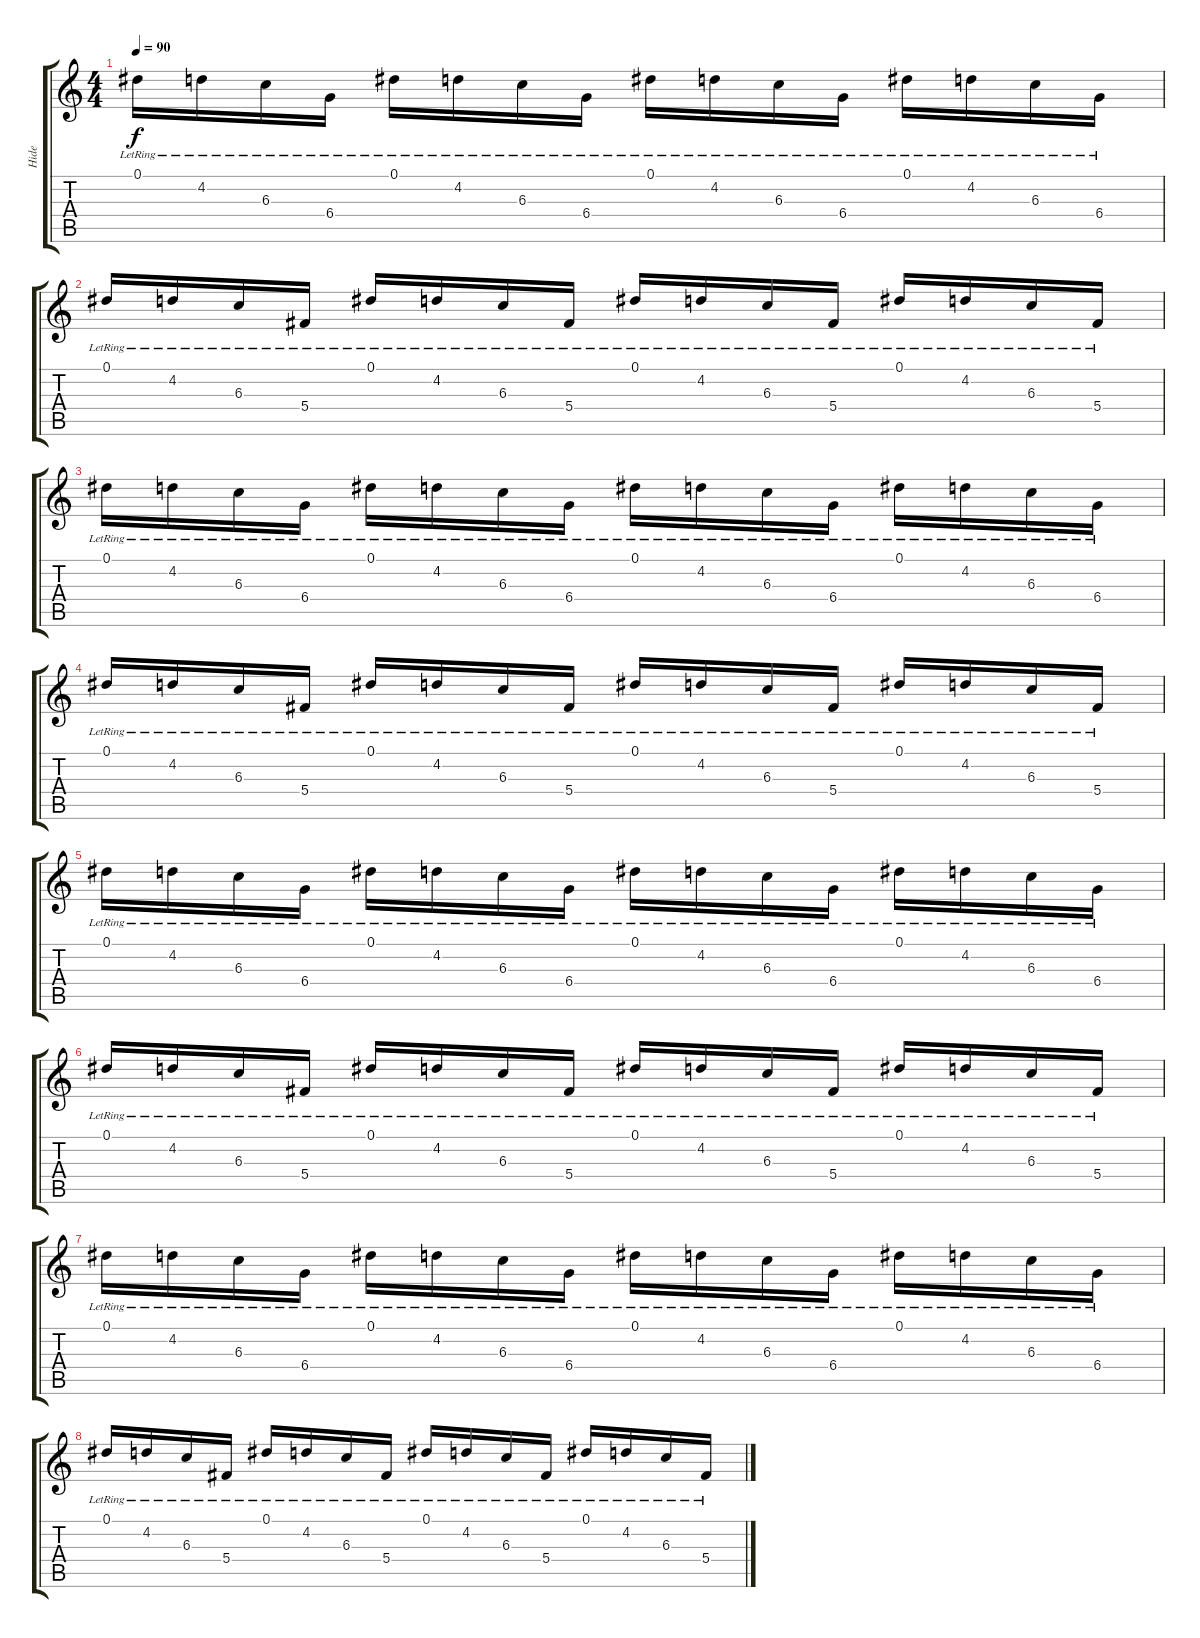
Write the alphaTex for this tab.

\track ("Hide" "Hide") {instrument acousticguitarsteel}
\staff {score tabs}
\tuning (Eb4 Bb3 Gb3 Db3 Ab2 Eb2) {hide}
\ts (4 4)
\tempo 90
\clef g2
\ks c
0.1{lr}.16{dy f instrument acousticguitarsteel} 4.2{lr}.16 6.3{lr}.16 6.4{lr}.16 0.1{lr}.16 4.2{lr}.16 6.3{lr}.16 6.4{lr}.16 0.1{lr}.16 4.2{lr}.16 6.3{lr}.16 6.4{lr}.16 0.1{lr}.16 4.2{lr}.16 6.3{lr}.16 6.4{lr}.16 |
0.1{lr}.16 4.2{lr}.16 6.3{lr}.16 5.4{lr}.16 0.1{lr}.16 4.2{lr}.16 6.3{lr}.16 5.4{lr}.16 0.1{lr}.16 4.2{lr}.16 6.3{lr}.16 5.4{lr}.16 0.1{lr}.16 4.2{lr}.16 6.3{lr}.16 5.4{lr}.16 |
0.1{lr}.16 4.2{lr}.16 6.3{lr}.16 6.4{lr}.16 0.1{lr}.16 4.2{lr}.16 6.3{lr}.16 6.4{lr}.16 0.1{lr}.16 4.2{lr}.16 6.3{lr}.16 6.4{lr}.16 0.1{lr}.16 4.2{lr}.16 6.3{lr}.16 6.4{lr}.16 |
0.1{lr}.16 4.2{lr}.16 6.3{lr}.16 5.4{lr}.16 0.1{lr}.16 4.2{lr}.16 6.3{lr}.16 5.4{lr}.16 0.1{lr}.16 4.2{lr}.16 6.3{lr}.16 5.4{lr}.16 0.1{lr}.16 4.2{lr}.16 6.3{lr}.16 5.4{lr}.16 |
0.1{lr}.16 4.2{lr}.16 6.3{lr}.16 6.4{lr}.16 0.1{lr}.16 4.2{lr}.16 6.3{lr}.16 6.4{lr}.16 0.1{lr}.16 4.2{lr}.16 6.3{lr}.16 6.4{lr}.16 0.1{lr}.16 4.2{lr}.16 6.3{lr}.16 6.4{lr}.16 |
0.1{lr}.16 4.2{lr}.16 6.3{lr}.16 5.4{lr}.16 0.1{lr}.16 4.2{lr}.16 6.3{lr}.16 5.4{lr}.16 0.1{lr}.16 4.2{lr}.16 6.3{lr}.16 5.4{lr}.16 0.1{lr}.16 4.2{lr}.16 6.3{lr}.16 5.4{lr}.16 |
0.1{lr}.16 4.2{lr}.16 6.3{lr}.16 6.4{lr}.16 0.1{lr}.16 4.2{lr}.16 6.3{lr}.16 6.4{lr}.16 0.1{lr}.16 4.2{lr}.16 6.3{lr}.16 6.4{lr}.16 0.1{lr}.16 4.2{lr}.16 6.3{lr}.16 6.4{lr}.16 |
0.1{lr}.16 4.2{lr}.16 6.3{lr}.16 5.4{lr}.16 0.1{lr}.16 4.2{lr}.16 6.3{lr}.16 5.4{lr}.16 0.1{lr}.16 4.2{lr}.16 6.3{lr}.16 5.4{lr}.16 0.1{lr}.16 4.2{lr}.16 6.3{lr}.16 5.4{lr}.16
